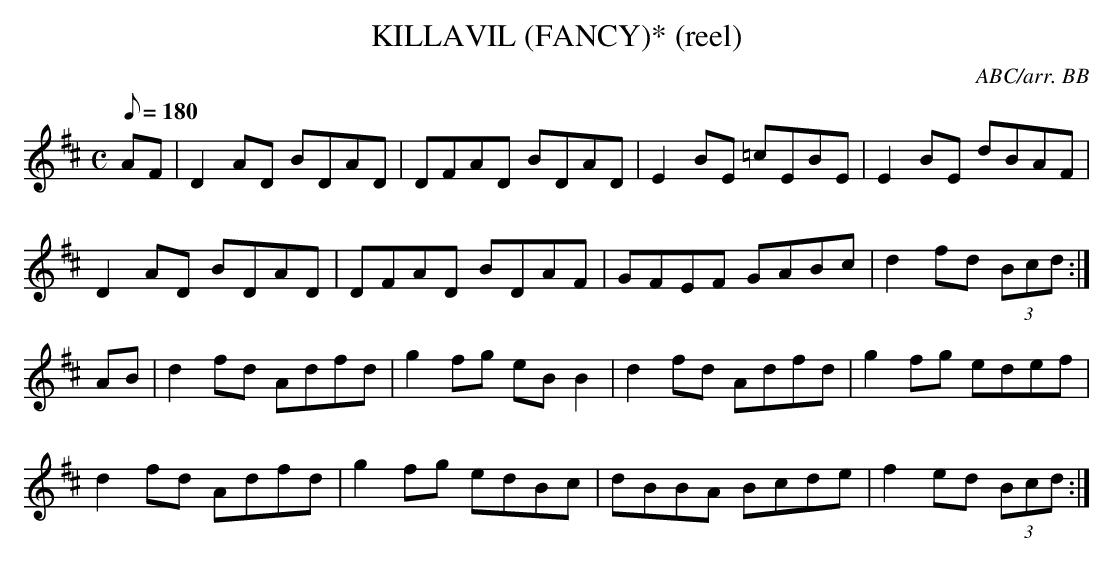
X:1
T:KILLAVIL (FANCY)* (reel)
C:ABC/arr. BB
L:1/8
M:C
Q:180
K:D
AF|D2AD BDAD|DFAD BDAD|E2BE =cEBE|E2BE dBAF|
D2AD BDAD|DFAD BDAF|GFEF GABc|d2fd (3Bcd :|
AB|d2fd Adfd|g2fg eBB2|d2fd Adfd|g2fg edef|
d2fd Adfd|g2fg edBc|dBBA Bcde|f2ed (3Bcd :|
